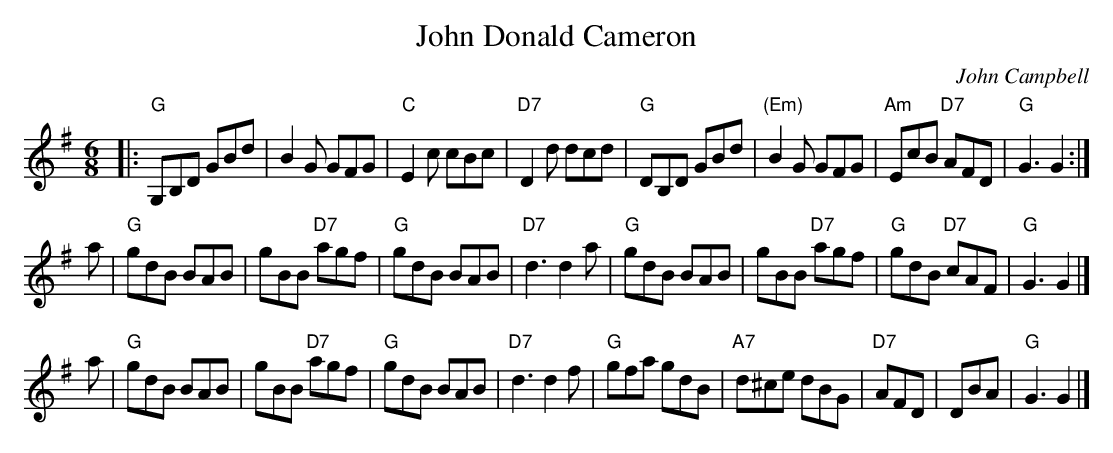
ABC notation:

X:1
T: John Donald Cameron
C: John Campbell
M: 6/8
L: 1/8
K: G
|:"G"G,B,D GBd | B2G GFG | "C"E2c cBc | "D7"D2d dcd \
| "G"DB,D GBd | "(Em)"B2G GFG | "Am"EcB "D7"AFD | "G"G3 G2 :|
a \
| "G"gdB BAB | gBB "D7"agf | "G"gdB BAB | "D7"d3 d2a \
| "G"gdB BAB | gBB "D7"agf | "G"gdB "D7"cAF | "G"G3 G2 |]
a \
| "G"gdB BAB | gBB "D7"agf | "G"gdB BAB | "D7"d3 d2f \
| "G"gfa gdB | "A7"d^ce dBG | "D7"AFD | DBA | "G"G3 G2 |]
